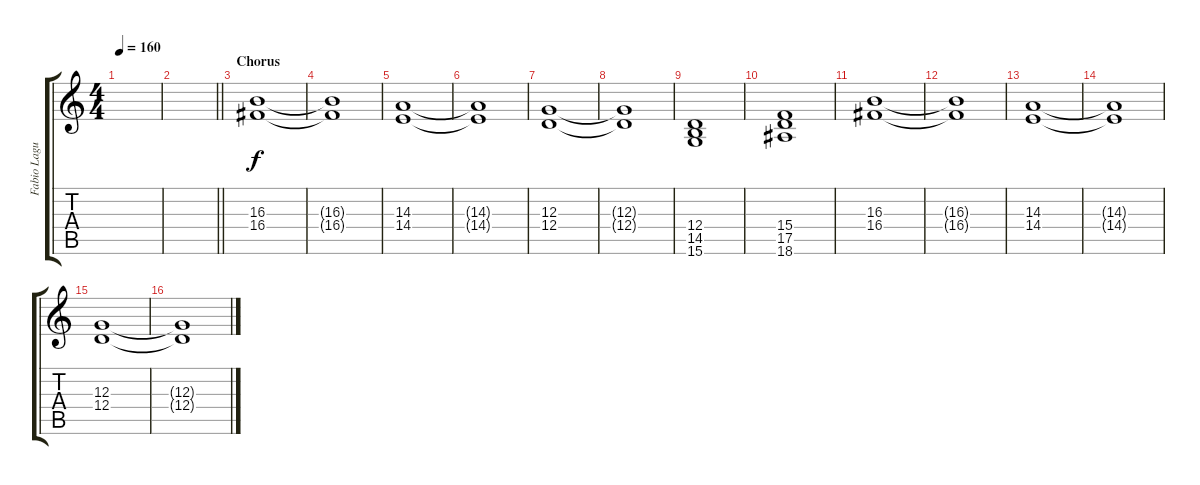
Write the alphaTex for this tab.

\track ("Fabio Laguna" "Fabio Lagu") {instrument stringensemble1}
\staff {score tabs}
\tuning (E4 B3 G3 D3 A2 E2) {hide}
\ts (4 4)
\tempo 160
\clef g2
\ks c
|
\barLineRight lightlight
|
\section ("" "Chorus")
(16.3 16.4).1{volume 16 balance 11} |
(16.3{t} 16.4{t}).1 |
(14.3 14.4).1 |
(14.3{t} 14.4{t}).1 |
(12.3 12.4).1 |
(12.3{t} 12.4{t}).1 |
(12.4 14.5 15.6).1 |
(15.4 17.5 18.6).1 |
(16.3 16.4).1 |
(16.3{t} 16.4{t}).1 |
(14.3 14.4).1 |
(14.3{t} 14.4{t}).1 |
(12.3 12.4).1 |
(12.3{t} 12.4{t}).1
